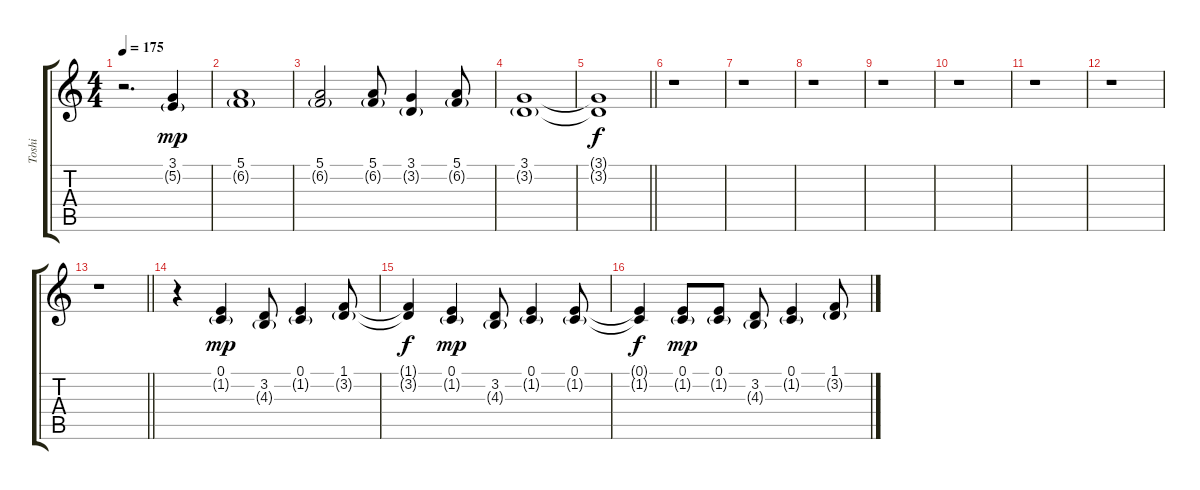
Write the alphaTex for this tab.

\track ("Toshi" "Toshi") {instrument trumpet}
\staff {score tabs}
\tuning (E4 B3 G3 D3 A2 E2) {hide}
\ts (4 4)
\tempo 175
\clef g2
\ks c
r.2{d dy f} (3.1 5.2{g}).4{dy mp} |
(5.1 6.2{g}).1 |
(5.1 6.2{g}).2 (5.1 6.2{g}).8 (3.1 3.2{g}).4 (5.1 6.2{g}).8 |
(3.1 3.2{g}).1 |
\barLineRight lightlight
(3.1{t} 3.2{t}).1{dy f} |
r.1 |
r.1 |
r.1 |
r.1 |
r.1 |
r.1 |
r.1 |
\barLineRight lightlight
r.1 |
r.4 (0.1 1.2{g}).4{dy mp} (3.2 4.3{g}).8 (0.1 1.2{g}).4 (1.1 3.2{g}).8 |
(1.1{t} 3.2{t}).4{dy f} (0.1 1.2{g}).4{dy mp} (3.2 4.3{g}).8 (0.1 1.2{g}).4 (0.1 1.2{g}).8 |
(0.1{t} 1.2{t}).4{dy f} (0.1 1.2{g}).8{dy mp} (0.1 1.2{g}).8 (3.2 4.3{g}).8 (0.1 1.2{g}).4 (1.1 3.2{g}).8
